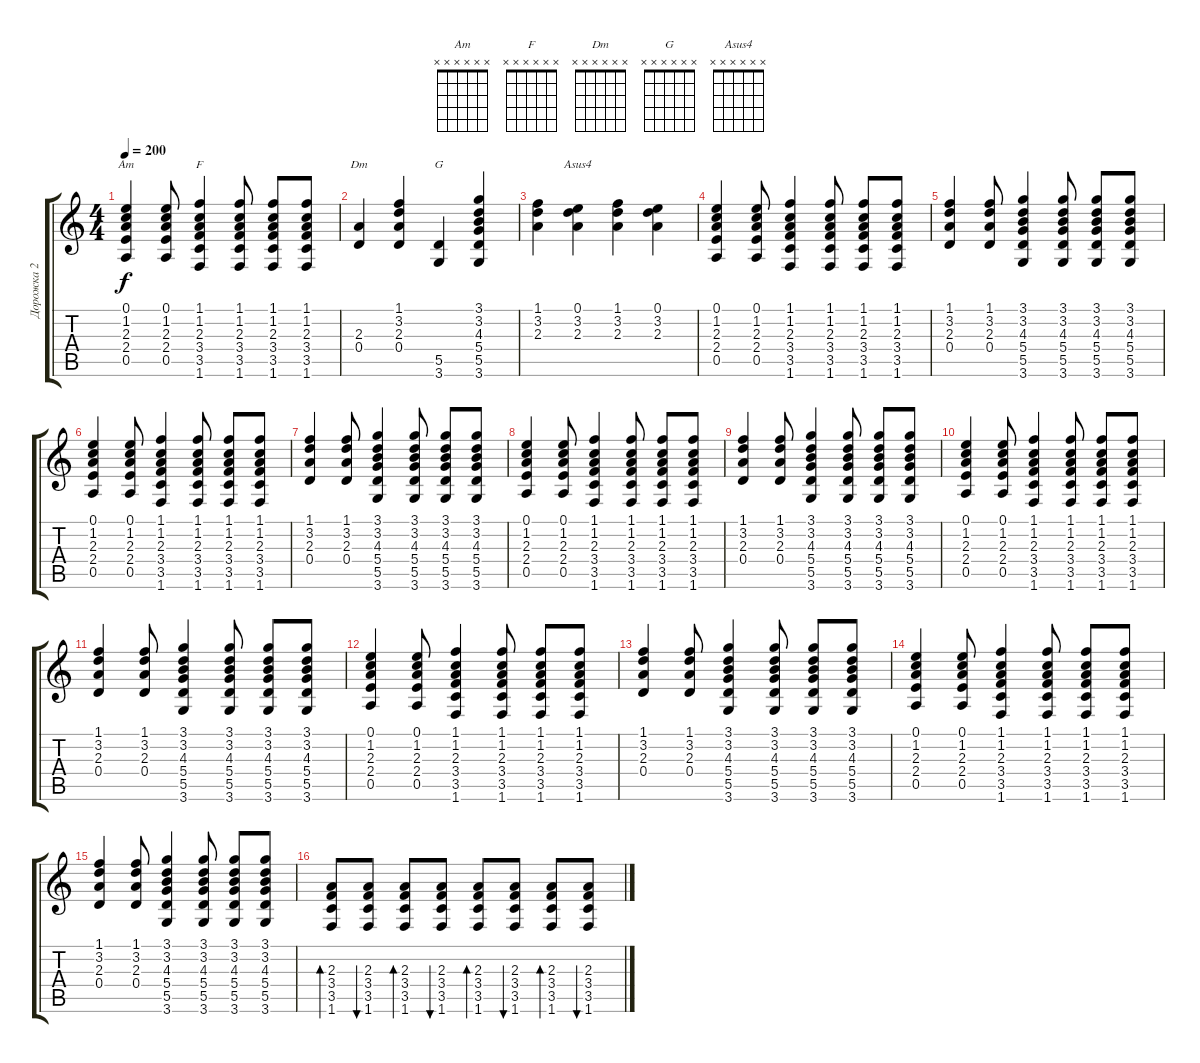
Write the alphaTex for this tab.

\track ("Дорожка 2" "Дорожка 2") {instrument acousticguitarsteel}
\staff {score tabs}
\tuning (E4 B3 G3 D3 A2 E2) {hide}
\chord ("Am" x x x x x x)
\chord ("F" x x x x x x)
\chord ("Dm" x x x x x x)
\chord ("G" x x x x x x)
\chord ("Asus4" x x x x x x)
\ts (4 4)
\tempo 200
\clef g2
\ks c
(0.1 1.2 2.3 2.4 0.5).4{ch "Am" dy f} (0.1 1.2 2.3 2.4 0.5).8 (1.1 1.2 2.3 3.4 3.5 1.6).4{ch "F"} (1.1 1.2 2.3 3.4 3.5 1.6).8 (1.1 1.2 2.3 3.4 3.5 1.6).8 (1.1 1.2 2.3 3.4 3.5 1.6).8 |
(2.3 0.4).4{ch "Dm"} (1.1 3.2 2.3 0.4).4 (5.5 3.6).4{ch "G"} (3.1 3.2 4.3 5.4 5.5 3.6).4 |
(1.1 3.2 2.3).4 (0.1 3.2 2.3).4{ch "Asus4"} (1.1 3.2 2.3).4 (0.1 3.2 2.3).4 |
(0.1 1.2 2.3 2.4 0.5).4 (0.1 1.2 2.3 2.4 0.5).8 (1.1 1.2 2.3 3.4 3.5 1.6).4 (1.1 1.2 2.3 3.4 3.5 1.6).8 (1.1 1.2 2.3 3.4 3.5 1.6).8 (1.1 1.2 2.3 3.4 3.5 1.6).8 |
(1.1 3.2 2.3 0.4).4 (1.1 3.2 2.3 0.4).8 (3.1 3.2 4.3 5.4 5.5 3.6).4 (3.1 3.2 4.3 5.4 5.5 3.6).8 (3.1 3.2 4.3 5.4 5.5 3.6).8 (3.1 3.2 4.3 5.4 5.5 3.6).8 |
(0.1 1.2 2.3 2.4 0.5).4 (0.1 1.2 2.3 2.4 0.5).8 (1.1 1.2 2.3 3.4 3.5 1.6).4 (1.1 1.2 2.3 3.4 3.5 1.6).8 (1.1 1.2 2.3 3.4 3.5 1.6).8 (1.1 1.2 2.3 3.4 3.5 1.6).8 |
(1.1 3.2 2.3 0.4).4 (1.1 3.2 2.3 0.4).8 (3.1 3.2 4.3 5.4 5.5 3.6).4 (3.1 3.2 4.3 5.4 5.5 3.6).8 (3.1 3.2 4.3 5.4 5.5 3.6).8 (3.1 3.2 4.3 5.4 5.5 3.6).8 |
(0.1 1.2 2.3 2.4 0.5).4 (0.1 1.2 2.3 2.4 0.5).8 (1.1 1.2 2.3 3.4 3.5 1.6).4 (1.1 1.2 2.3 3.4 3.5 1.6).8 (1.1 1.2 2.3 3.4 3.5 1.6).8 (1.1 1.2 2.3 3.4 3.5 1.6).8 |
(1.1 3.2 2.3 0.4).4 (1.1 3.2 2.3 0.4).8 (3.1 3.2 4.3 5.4 5.5 3.6).4 (3.1 3.2 4.3 5.4 5.5 3.6).8 (3.1 3.2 4.3 5.4 5.5 3.6).8 (3.1 3.2 4.3 5.4 5.5 3.6).8 |
(0.1 1.2 2.3 2.4 0.5).4 (0.1 1.2 2.3 2.4 0.5).8 (1.1 1.2 2.3 3.4 3.5 1.6).4 (1.1 1.2 2.3 3.4 3.5 1.6).8 (1.1 1.2 2.3 3.4 3.5 1.6).8 (1.1 1.2 2.3 3.4 3.5 1.6).8 |
(1.1 3.2 2.3 0.4).4 (1.1 3.2 2.3 0.4).8 (3.1 3.2 4.3 5.4 5.5 3.6).4 (3.1 3.2 4.3 5.4 5.5 3.6).8 (3.1 3.2 4.3 5.4 5.5 3.6).8 (3.1 3.2 4.3 5.4 5.5 3.6).8 |
(0.1 1.2 2.3 2.4 0.5).4 (0.1 1.2 2.3 2.4 0.5).8 (1.1 1.2 2.3 3.4 3.5 1.6).4 (1.1 1.2 2.3 3.4 3.5 1.6).8 (1.1 1.2 2.3 3.4 3.5 1.6).8 (1.1 1.2 2.3 3.4 3.5 1.6).8 |
(1.1 3.2 2.3 0.4).4 (1.1 3.2 2.3 0.4).8 (3.1 3.2 4.3 5.4 5.5 3.6).4 (3.1 3.2 4.3 5.4 5.5 3.6).8 (3.1 3.2 4.3 5.4 5.5 3.6).8 (3.1 3.2 4.3 5.4 5.5 3.6).8 |
(0.1 1.2 2.3 2.4 0.5).4 (0.1 1.2 2.3 2.4 0.5).8 (1.1 1.2 2.3 3.4 3.5 1.6).4 (1.1 1.2 2.3 3.4 3.5 1.6).8 (1.1 1.2 2.3 3.4 3.5 1.6).8 (1.1 1.2 2.3 3.4 3.5 1.6).8 |
(1.1 3.2 2.3 0.4).4 (1.1 3.2 2.3 0.4).8 (3.1 3.2 4.3 5.4 5.5 3.6).4 (3.1 3.2 4.3 5.4 5.5 3.6).8 (3.1 3.2 4.3 5.4 5.5 3.6).8 (3.1 3.2 4.3 5.4 5.5 3.6).8 |
(2.3 3.4 3.5 1.6).8{bd 60} (2.3 3.4 3.5 1.6).8{bu 60} (2.3 3.4 3.5 1.6).8{bd 60} (2.3 3.4 3.5 1.6).8{bu 60} (2.3 3.4 3.5 1.6).8{bd 60} (2.3 3.4 3.5 1.6).8{bu 60} (2.3 3.4 3.5 1.6).8{bd 60} (2.3 3.4 3.5 1.6).8{bu 60}
